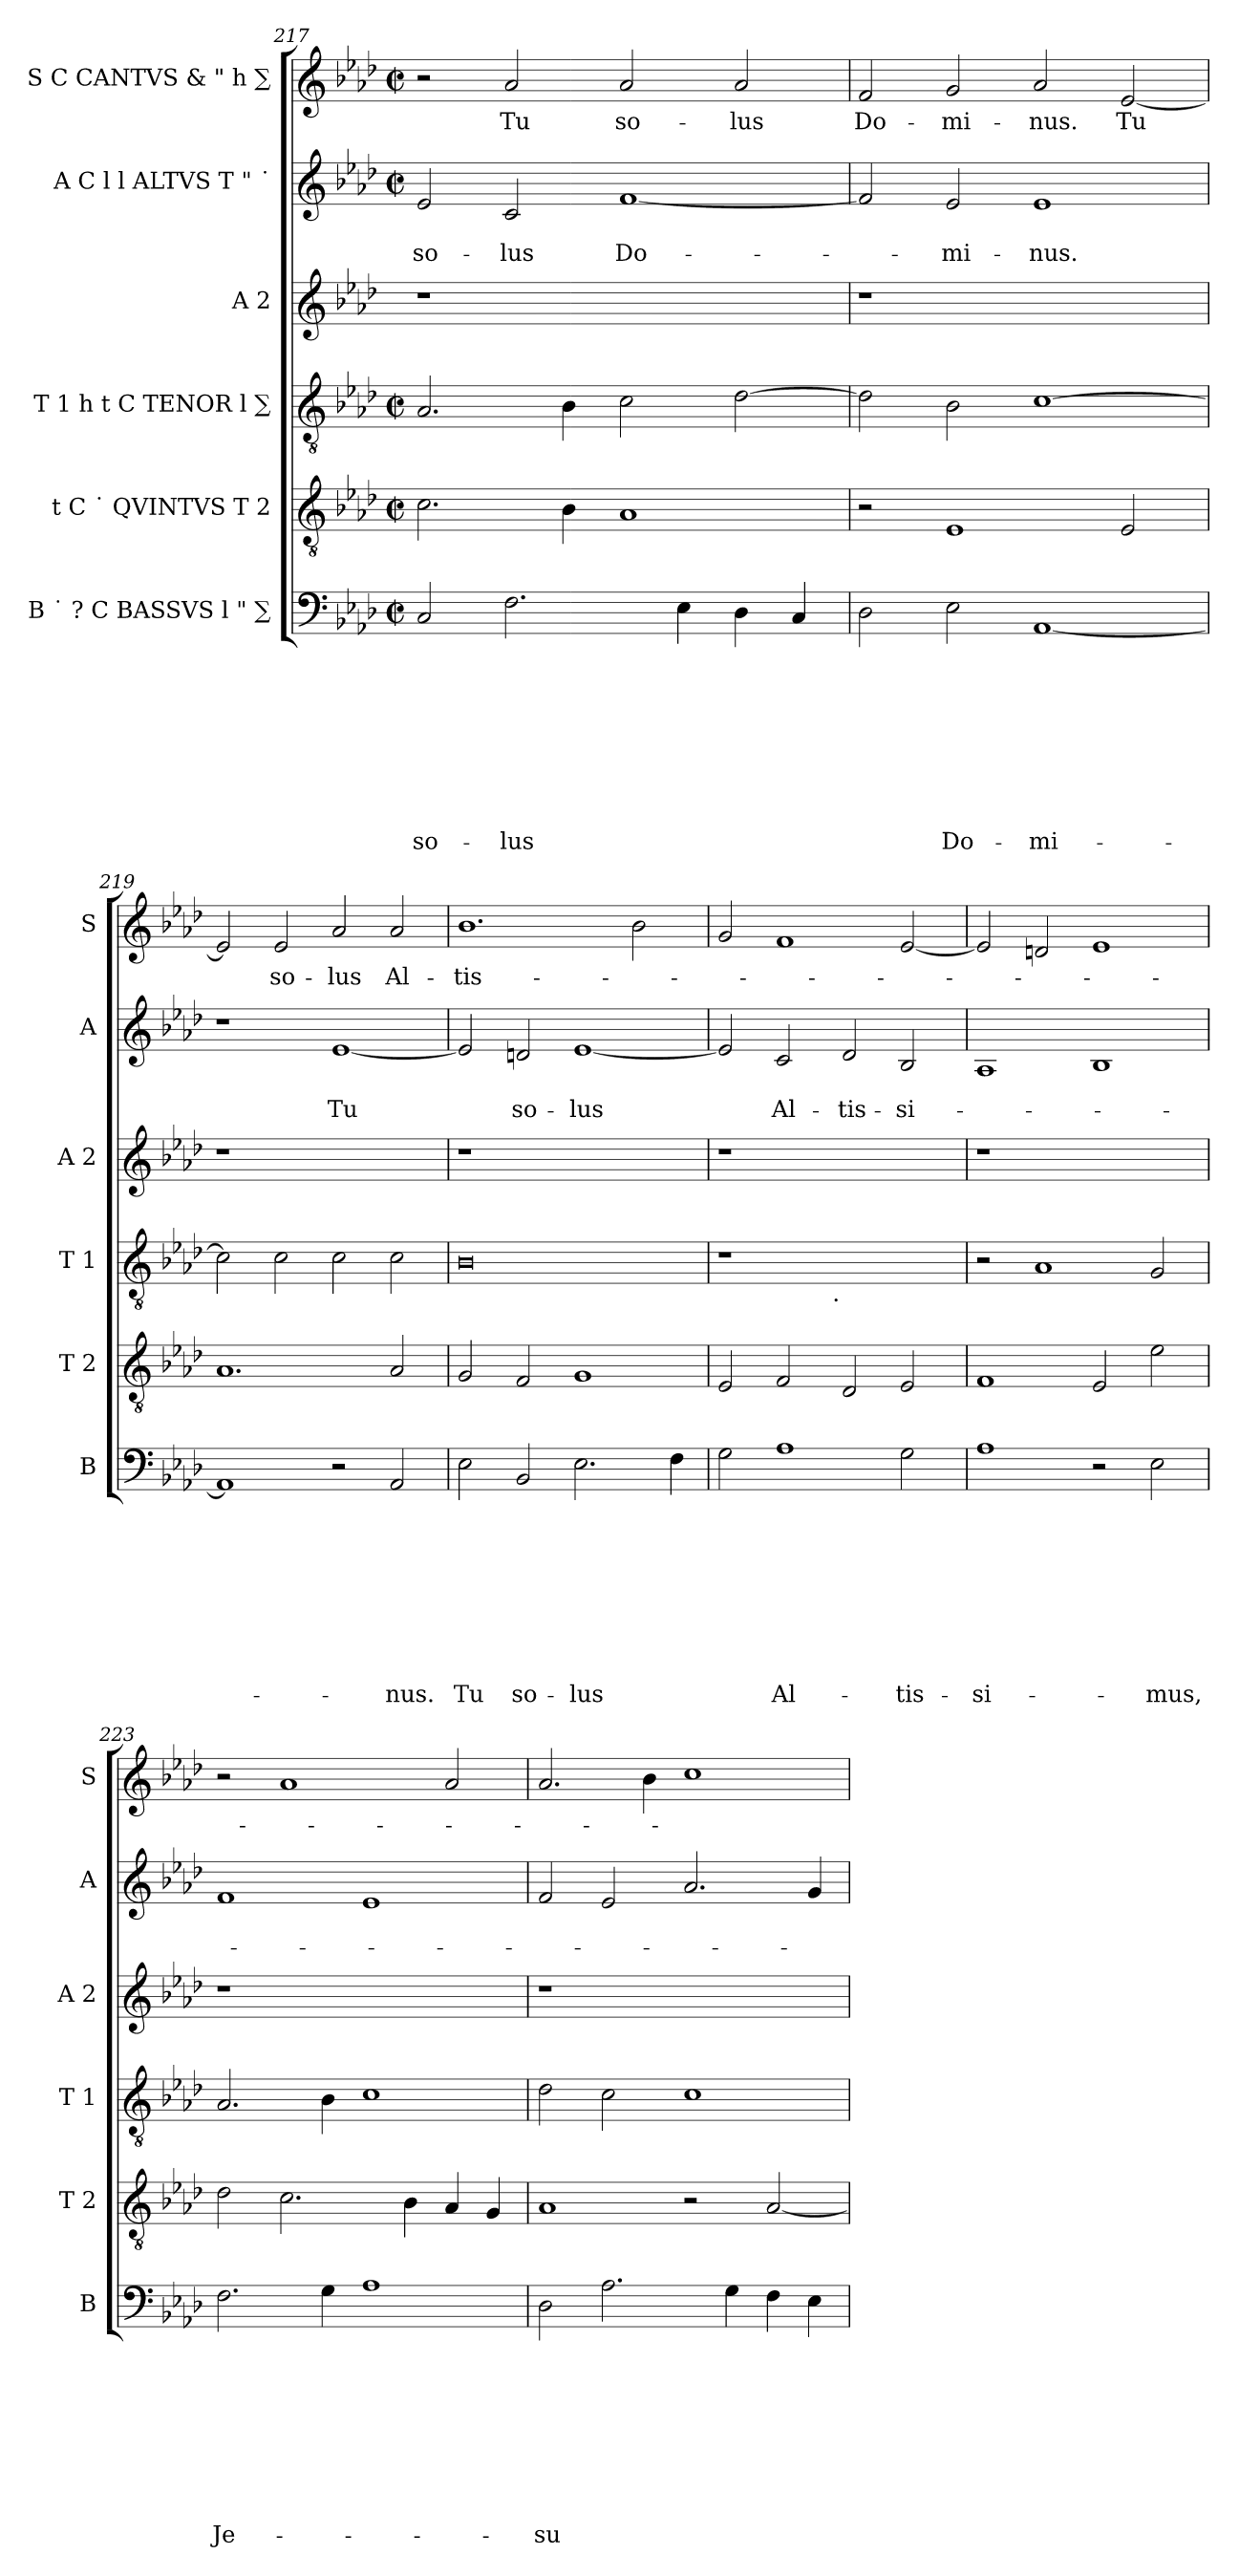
**kern	**text	**text	**text	**text	**text	**text	**text	**text	**text	**kern	**kern	**kern	**kern	**text	**text	**kern	**text
*part6	*part6	*part6	*part6	*part6	*part6	*part6	*part6	*part6	*part6	*part5	*part4	*part3	*part2	*part2	*part2	*part1	*part1
*staff6	*staff6	*staff6	*staff6	*staff6	*staff6	*staff6	*staff6	*staff6	*staff6	*staff5	*staff4	*staff3	*staff2	*staff2	*staff2	*staff1	*staff1
*I"B ˙ ? C BASSVS l " ∑	*	*	*	*	*	*	*	*	*	*I"t C ˙ QVINTVS T 2	*I"T 1 h t C TENOR l ∑	*I"A 2	*I"A C l l ALTVS T " ˙	*	*	*I"S C CANTVS & " h ∑	*
*I'B	*	*	*	*	*	*	*	*	*	*I'T 2	*I'T 1	*I'A 2	*I'A	*	*	*I'S	*
*clefF4	*	*	*	*	*	*	*	*	*	*clefGv2	*clefGv2	*clefG2	*clefG2	*	*	*clefG2	*
*k[b-e-a-d-]	*	*	*	*	*	*	*	*	*	*k[b-e-a-d-]	*k[b-e-a-d-]	*k[b-e-a-d-]	*k[b-e-a-d-]	*	*	*k[b-e-a-d-]	*
*A-:	*	*	*	*	*	*	*	*	*	*A-:	*A-:	*A-:	*A-:	*	*	*A-:	*
*M2/2	*	*	*	*	*	*	*	*	*	*M2/2	*M2/2	*	*M2/2	*	*	*M2/2	*
*met(c|)	*	*	*	*	*	*	*	*	*	*met(c|)	*met(c|)	*	*met(c|)	*	*	*met(c|)	*
=217	=217	=217	=217	=217	=217	=217	=217	=217	=217	=217	=217	=217	=217	=217	=217	=217	=217
!	!	!	!	!	!	!	!	!	!LO:LY:b	!	!	!	!	!	!LO:LY:b	!	!
2C/	.	.	.	.	.	.	.	.	so-	2.c\	2.A-/	1r	2e-/	.	so-	2r	.
!	!	!	!	!	!	!	!	!	!LO:LY:b	!	!	!	!	!	!LO:LY:b	!	!LO:LY:b
2.F\	.	.	.	.	.	.	.	.	-lus	.	.	.	2c/	.	-lus	2a-/	Tu
.	.	.	.	.	.	.	.	.	.	4B-\	4B-\	.	.	.	.	.	.
!	!	!	!	!	!	!	!	!	!	!	!	!	!	!	!LO:LY:b	!	!LO:LY:b
.	.	.	.	.	.	.	.	.	.	1A-	2c\	1ryy	[<1f	.	Do-	2a-/	so-
4E-\	.	.	.	.	.	.	.	.	.	.	.	.	.	.	.	.	.
!	!	!	!	!	!	!	!	!	!	!	!	!	!	!	!	!	!LO:LY:b
4D-\	.	.	.	.	.	.	.	.	.	.	[>2d-\	.	.	.	.	2a-/	-lus
4C/	.	.	.	.	.	.	.	.	.	.	.	.	.	.	.	.	.
=218	=218	=218	=218	=218	=218	=218	=218	=218	=218	=218	=218	=218	=218	=218	=218	=218	=218
!	!	!	!	!	!	!	!	!	!	!	!	!	!	!	!	!	!LO:LY:b
2D-\	.	.	.	.	.	.	.	.	.	2r	2d-\]	1r	2f/]	.	.	2f/	Do-
!	!	!	!	!	!	!	!	!	!LO:LY:b	!	!	!	!	!	!LO:LY:b	!	!LO:LY:b
2E-\	.	.	.	.	.	.	.	.	Do-	1E-	2B-\	.	2e-/	.	-mi-	2g/	-mi-
!	!	!	!	!	!	!	!	!	!LO:LY:b	!	!	!	!	!	!LO:LY:b	!	!LO:LY:b
[<1AA-	.	.	.	.	.	.	.	.	-mi-	.	[<1c	1ryy	1e-	.	-nus.	2a-/	-nus.
!	!	!	!	!	!	!	!	!	!	!	!	!	!	!	!	!	!LO:LY:b
.	.	.	.	.	.	.	.	.	.	2E-/	.	.	.	.	.	[<2e-/	Tu
!!LO:LB:g=z
=219	=219	=219	=219	=219	=219	=219	=219	=219	=219	=219	=219	=219	=219	=219	=219	=219	=219
1AA-]	.	.	.	.	.	.	.	.	.	1.A-	2c\]	1r	1r	.	.	2e-/]	.
!	!	!	!	!	!	!	!	!	!	!	!	!	!	!	!	!	!LO:LY:b
.	.	.	.	.	.	.	.	.	.	.	2c\	.	.	.	.	2e-/	so-
!	!	!	!	!	!	!	!	!	!	!	!	!	!	!	!LO:LY:b	!	!LO:LY:b
2r	.	.	.	.	.	.	.	.	.	.	2c\	1ryy	[<1e-	.	Tu	2a-/	-lus
!	!	!	!	!	!	!	!	!	!LO:LY:b	!	!	!	!	!	!	!	!LO:LY:b
2AA-/	.	.	.	.	.	.	.	.	-nus.	2A-/	2c\	.	.	.	.	2a-/	Al-
=220	=220	=220	=220	=220	=220	=220	=220	=220	=220	=220	=220	=220	=220	=220	=220	=220	=220
!	!	!	!	!	!	!	!	!	!LO:LY:b	!	!	!	!	!	!	!	!LO:LY:b
2E-\	.	.	.	.	.	.	.	.	Tu	2G/	0B-	1r	2e-/]	.	.	1.b-	-tis-
!	!	!	!	!	!	!	!	!	!LO:LY:b	!	!	!	!	!	!LO:LY:b	!	!
2BB-/	.	.	.	.	.	.	.	.	so-	2F/	.	.	2dn/	.	so-	.	.
!	!	!	!	!	!	!	!	!	!LO:LY:b	!	!	!	!	!	!LO:LY:b	!	!
2.E-\	.	.	.	.	.	.	.	.	-lus	1G	.	1ryy	[<1e-	.	-lus	.	.
.	.	.	.	.	.	.	.	.	.	.	.	.	.	.	.	2b-\	.
4F\	.	.	.	.	.	.	.	.	.	.	.	.	.	.	.	.	.
=221	=221	=221	=221	=221	=221	=221	=221	=221	=221	=221	=221	=221	=221	=221	=221	=221	=221
*	*	*	*	*	*	*	*	*	*	*	*^	*	*	*	*	*	*
2G\	.	.	.	.	.	.	.	.	.	2E-/	1r	2ryy	1r	2e-/]	.	.	2g/	.
!	!	!	!	!	!	!	!	!	!LO:LY:b	!	!	!	!	!	!	!LO:LY:b	!	!
1A-	.	.	.	.	.	.	.	.	Al-	2F/	.	4...ryy	.	2c/	.	Al-	1f	.
!	!	!	!	!	!	!	!	!	!	!	!	!LO:TX:b:t=.	!	!	!	!	!	!
.	.	.	.	.	.	.	.	.	.	.	.	1ryy	.	.	.	.	.	.
!	!	!	!	!	!	!	!	!	!	!	!	!	!	!	!	!LO:LY:b	!	!
.	.	.	.	.	.	.	.	.	.	2D-/	1ryy	.	1ryy	2d-/	.	-tis-	.	.
!	!	!	!	!	!	!	!	!	!LO:LY:b	!	!	!	!	!	!	!LO:LY:b	!	!
2G\	.	.	.	.	.	.	.	.	-tis-	2E-/	.	.	.	2B-/	.	-si-	[<2e-/	.
.	.	.	.	.	.	.	.	.	.	.	.	32ryy	.	.	.	.	.	.
=222	=222	=222	=222	=222	=222	=222	=222	=222	=222	=222	=222	=222	=222	=222	=222	=222	=222	=222
!	!	!	!	!	!	!	!	!	!LO:LY:b	!	!	!	!	!	!	!	!	!
*	*	*	*	*	*	*	*	*	*	*	*v	*v	*	*	*	*	*	*
1A-	.	.	.	.	.	.	.	.	-si-	1F	2r	1r	1A-	.	.	2e-/]	.
.	.	.	.	.	.	.	.	.	.	.	1A-	.	.	.	.	2d/	.
2r	.	.	.	.	.	.	.	.	.	2E-/	.	1ryy	1B-	.	.	1e-	.
!	!	!	!	!	!	!	!	!	!LO:LY:b	!	!	!	!	!	!	!	!
2E-\	.	.	.	.	.	.	.	.	-mus,	2e-\	2G/	.	.	.	.	.	.
=223	=223	=223	=223	=223	=223	=223	=223	=223	=223	=223	=223	=223	=223	=223	=223	=223	=223
!	!	!	!	!	!	!	!	!	!LO:LY:b	!	!	!	!	!	!	!	!
2.F\	.	.	.	.	.	.	.	.	Je-	2d-\	2.A-/	1r	1f	.	.	2r	.
.	.	.	.	.	.	.	.	.	.	2.c\	.	.	.	.	.	1a-	.
4G\	.	.	.	.	.	.	.	.	.	.	4B-\	.	.	.	.	.	.
1A-	.	.	.	.	.	.	.	.	.	.	1c	1ryy	1e-	.	.	.	.
.	.	.	.	.	.	.	.	.	.	4B-\	.	.	.	.	.	.	.
.	.	.	.	.	.	.	.	.	.	4A-/	.	.	.	.	.	2a-/	.
.	.	.	.	.	.	.	.	.	.	4G/	.	.	.	.	.	.	.
!!LO:PB:g=z
=224	=224	=224	=224	=224	=224	=224	=224	=224	=224	=224	=224	=224	=224	=224	=224	=224	=224
!	!	!	!	!	!	!	!	!	!LO:LY:b	!	!	!	!	!	!	!	!
2D-\	.	.	.	.	.	.	.	.	-su	1A-	2d-\	1r	2f/	.	.	2.a-/	.
2.A-\	.	.	.	.	.	.	.	.	.	.	2c\	.	2e-/	.	.	.	.
.	.	.	.	.	.	.	.	.	.	.	.	.	.	.	.	4b-\	.
.	.	.	.	.	.	.	.	.	.	2r	1c	1ryy	2.a-/	.	.	1cc	.
4G\	.	.	.	.	.	.	.	.	.	.	.	.	.	.	.	.	.
4F\	.	.	.	.	.	.	.	.	.	[<2A-/	.	.	.	.	.	.	.
4E-\	.	.	.	.	.	.	.	.	.	.	.	.	4g/	.	.	.	.
=	=	=	=	=	=	=	=	=	=	=	=	=	=	=	=	=	=
*-	*-	*-	*-	*-	*-	*-	*-	*-	*-	*-	*-	*-	*-	*-	*-	*-	*-
